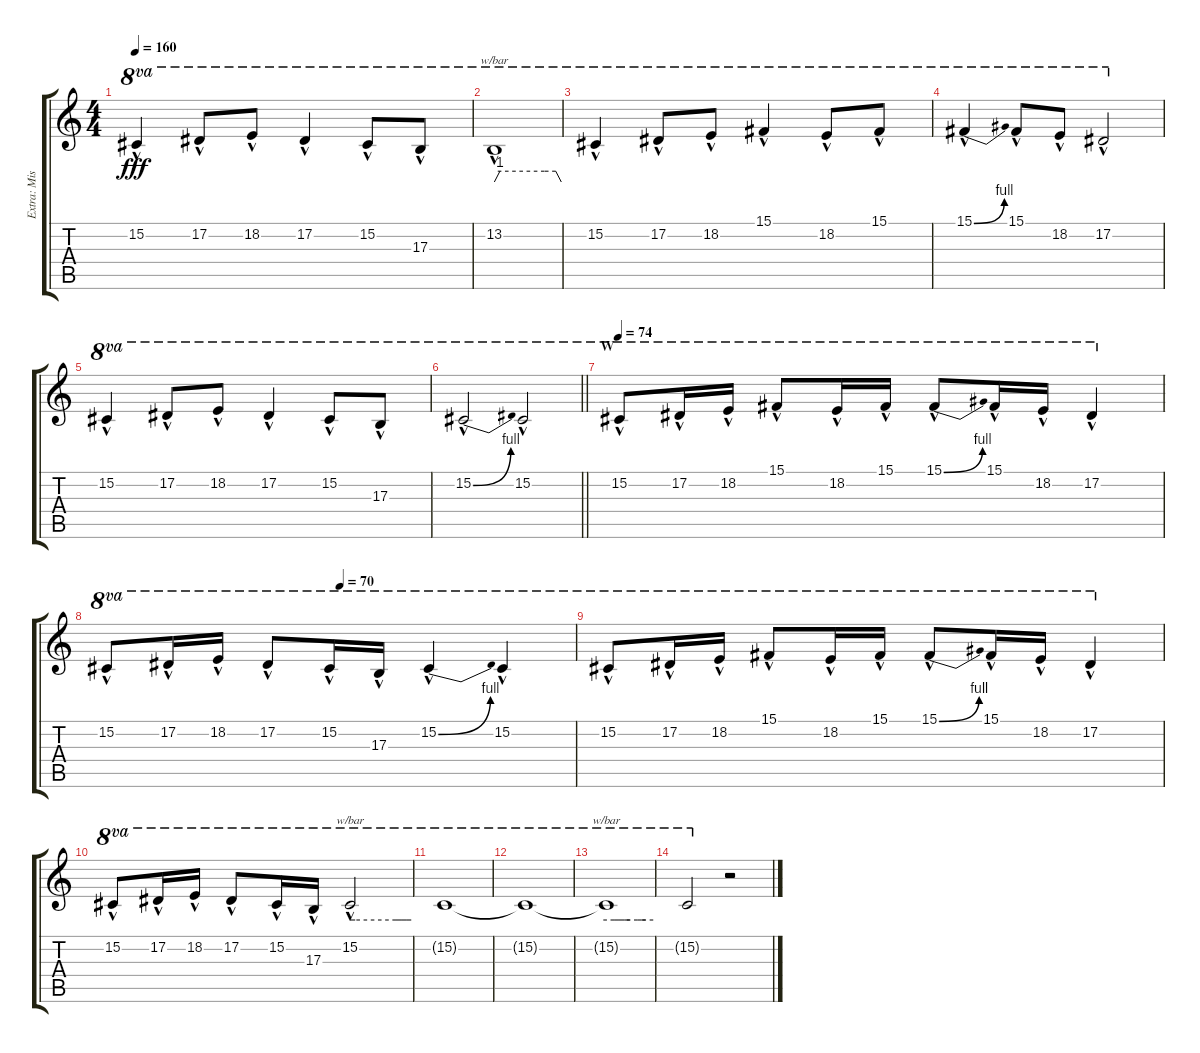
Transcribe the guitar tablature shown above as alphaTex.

\track ("Extra: Misc" "Extra: Mis") {instrument pad4choir}
\staff {score tabs}
\tuning (Eb4 Bb3 Gb3 Db3 Ab2 Eb2) {hide}
\ts (4 4)
\tempo 160
\clef g2
\ks c
15.2{hac}.4{ot 8va dy fff} 17.2{hac}.8{ot 8va} 18.2{hac}.8{ot 8va} 17.2{hac}.4{ot 8va} 15.2{hac}.8{ot 8va} 17.3{hac}.8{ot 8va} |
13.2{hac}.1{tbe (custom default 0 0 5 4 45 4 55 4 60 0) ot 8va} |
15.2{hac}.4{ot 8va} 17.2{hac}.8{ot 8va} 18.2{hac}.8{ot 8va} 15.1{hac}.4{ot 8va} 18.2{hac}.8{ot 8va} 15.1{hac}.8{ot 8va} |
15.1{be (bend 0 0 60 4) hac}.4{ot 8va} 15.1{hac}.8{ot 8va} 18.2{hac}.8{ot 8va} 17.2{hac}.2{ot 8va} |
15.2{hac}.4{ot 8va} 17.2{hac}.8{ot 8va} 18.2{hac}.8{ot 8va} 17.2{hac}.4{ot 8va} 15.2{hac}.8{ot 8va} 17.3{hac}.8{ot 8va} |
\barLineRight lightlight
15.2{be (bend 0 0 60 4) hac}.2{ot 8va} 15.2{hac}.2{ot 8va} |
\section ("" "W")
\tempo 74
15.2{hac}.8{ot 8va} 17.2{hac}.16{ot 8va} 18.2{hac}.16{ot 8va} 15.1{hac}.8{ot 8va} 18.2{hac}.16{ot 8va} 15.1{hac}.16{ot 8va} 15.1{be (bend 0 0 60 4) hac}.8{ot 8va} 15.1{hac}.16{ot 8va} 18.2{hac}.16{ot 8va} 17.2{hac}.4{ot 8va} |
\tempo (70 0.5)
15.2{hac}.8{ot 8va} 17.2{hac}.16{ot 8va} 18.2{hac}.16{ot 8va} 17.2{hac}.8{ot 8va} 15.2{hac}.16{ot 8va} 17.3{hac}.16{ot 8va} 15.2{be (bend 0 0 60 4) hac}.4{ot 8va} 15.2{hac}.4{ot 8va} |
15.2{hac}.8{ot 8va} 17.2{hac}.16{ot 8va} 18.2{hac}.16{ot 8va} 15.1{hac}.8{ot 8va} 18.2{hac}.16{ot 8va} 15.1{hac}.16{ot 8va} 15.1{be (bend 0 0 60 4) hac}.8{ot 8va} 15.1{hac}.16{ot 8va} 18.2{hac}.16{ot 8va} 17.2{hac}.4{ot 8va} |
15.2{hac}.8{ot 8va} 17.2{hac}.16{ot 8va} 18.2{hac}.16{ot 8va} 17.2{hac}.8{ot 8va} 15.2{hac}.16{ot 8va} 17.3{hac}.16{ot 8va} 15.2{hac}.2{tbe (custom default 0 0 5 0 45 0 50 0 55 0 60 0) ot 8va} |
15.2{t}.1{ot 8va} |
15.2{t}.1{ot 8va} |
15.2{t}.1{tbe (custom default 0 0 10 0 15 0 23 0 30 0 40 0 45 0 50 0 60 0) ot 8va} |
15.2{t}.2{ot 8va} r.2
